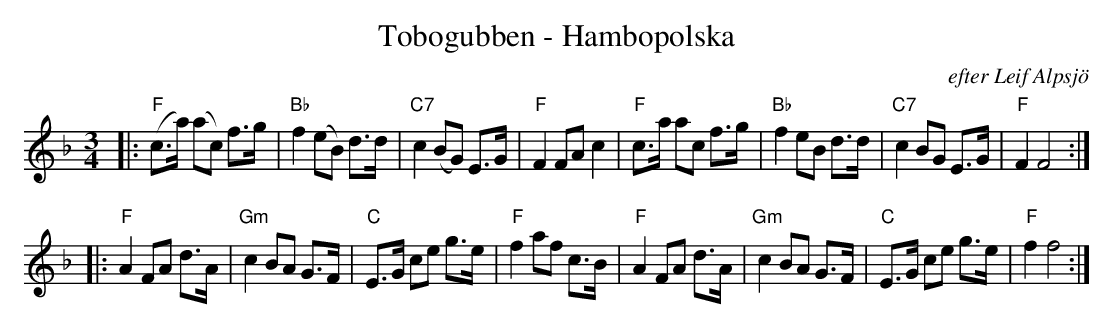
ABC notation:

X:1
T: Tobogubben - Hambopolska
O: efter Leif Alpsj\"o
M: 3/4
L: 1/8
K: F
|: "F"(c>a) (ac) f>g | "Bb"f2 (eB) d>d | "C7"c2 (BG) E>G | "F"F2 FA c2 \
|  "F"c>a ac f>g | "Bb"f2 eB d>d | "C7"c2 BG E>G | "F"F2 F4 :|
|: "F"A2 FA d>A | "Gm"c2 BA G>F | "C"E>G ce g>e | "F"f2 af c>B \
|  "F"A2 FA d>A | "Gm"c2 BA G>F | "C"E>G ce g>e | "F"f2 f4 :|
